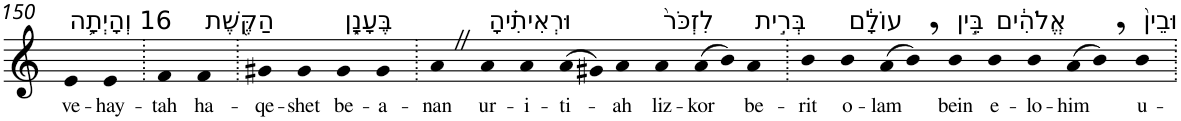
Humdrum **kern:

**kern	**text
*part1	*part1
*staff1	*staff1
*I"Piano	*
*I'Pno	*
!!LO:PB:g=z
*clefG2	*
*k[]	*
=150	=150
!LO:TX:a:t=16 וְהָיְתָ֥ה	!
!	!LO:LY:b
4e	ve-
!	!LO:LY:b
4e	-hay-
=151.	=151.
!	!LO:LY:b
4f	-tah
!LO:TX:a:t=הַקֶּ֖שֶׁת	!
!	!LO:LY:b
4f	ha-
=152.	=152.
!	!LO:LY:b
4g#X	-qe-
!	!LO:LY:b
4g#	-shet
!LO:TX:a:t=בֶּעָנָ֑ן	!
!	!LO:LY:b
4g#	be-
!	!LO:LY:b
4g#	-a-
=153.	=153.
!	!LO:LY:b
4aZ	-nan
!LO:TX:a:t=וּרְאִיתִ֗יהָ	!
!	!LO:LY:b
4a	ur-
!	!LO:LY:b
4a	-i-
!	!LO:LY:b
(>8a	-ti-
8g#X)	.
!	!LO:LY:b
4a	-ah
!LO:TX:a:t=לִזְכֹּר֙	!
!	!LO:LY:b
4a	liz-
!	!LO:LY:b
(>8a	-kor
8b)	.
!LO:TX:a:t=בְּרִ֣ית	!
!	!LO:LY:b
4a	be-
=154.	=154.
!	!LO:LY:b
4b	-rit
!LO:TX:a:t=עוֹלָ֔ם	!
!	!LO:LY:b
4b	o-
!	!LO:LY:b
(>8a	-lam
8b,)	.
!LO:TX:a:t=בֵּ֣ין	!
!	!LO:LY:b
4b	bein
!LO:TX:a:t=אֱלֹהִ֔ים	!
!	!LO:LY:b
4b	e-
!	!LO:LY:b
4b	-lo-
!	!LO:LY:b
(>8a	-him
8b,)	.
!LO:TX:a:t=וּבֵין֙	!
!	!LO:LY:b
4b	u-
=.	=.
*-	*-
